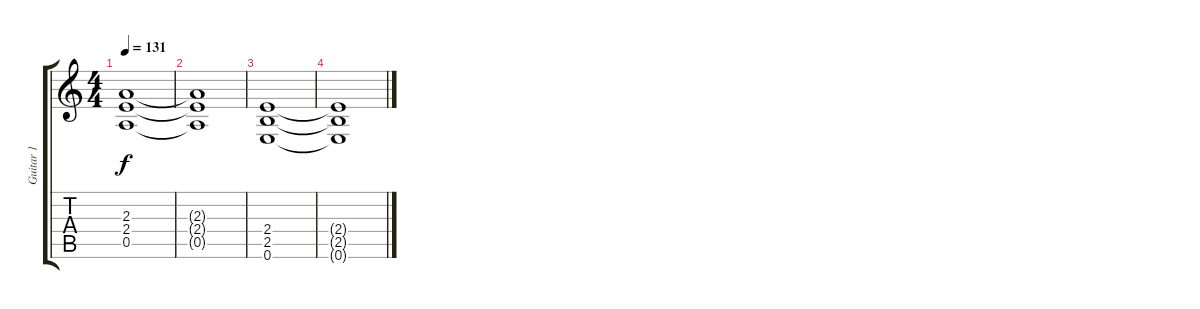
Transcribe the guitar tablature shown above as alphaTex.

\track ("Guitar 1" "Guitar 1") {instrument overdrivenguitar}
\staff {score tabs}
\tuning (E4 B3 G3 D3 A2 E2) {hide}
\ts (4 4)
\tempo 131
\clef g2
\ks c
(2.3 2.4 0.5).1{dy f} |
(2.3{t} 2.4{t} 0.5{t}).1 |
(2.4 2.5 0.6).1 |
(2.4{t} 2.5{t} 0.6{t}).1
